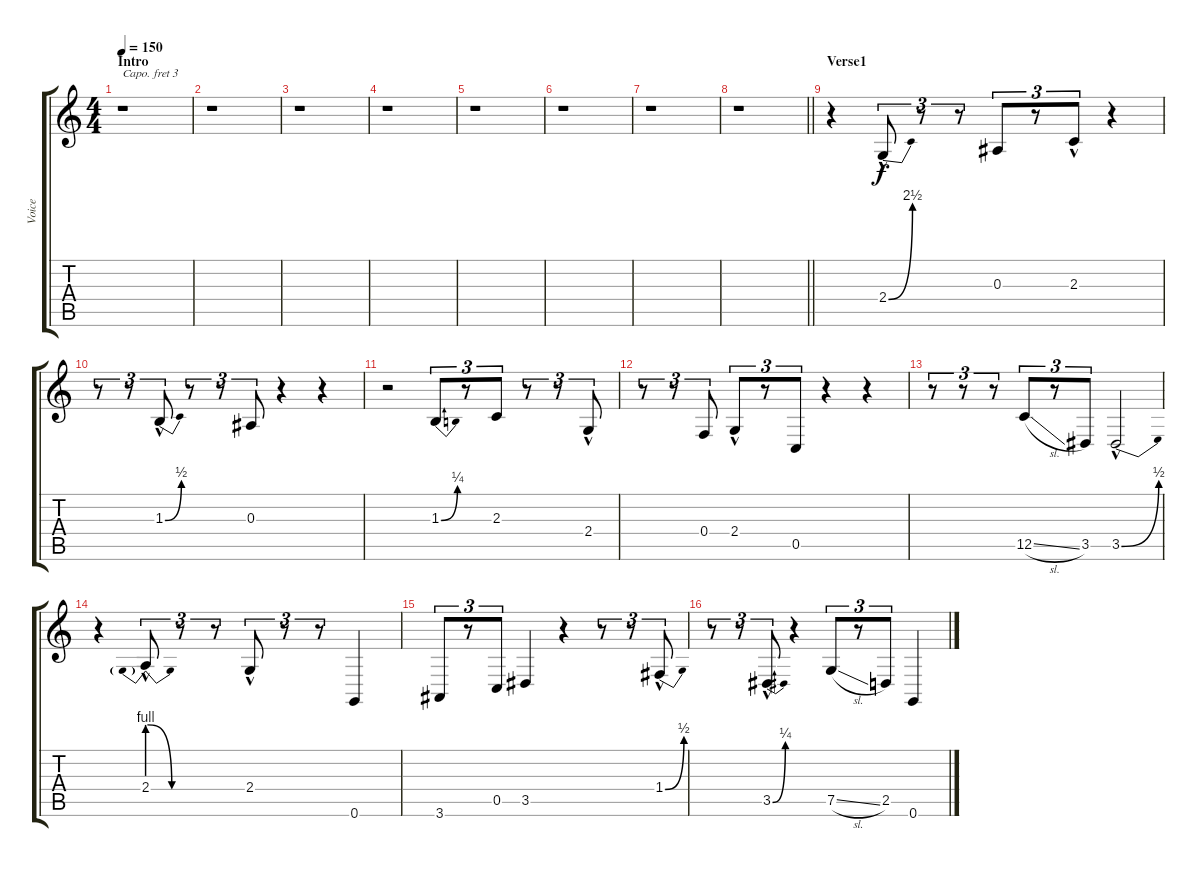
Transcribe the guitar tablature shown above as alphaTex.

\track ("Voice" "Voice") {instrument clarinet}
\staff {score tabs}
\capo 3
\tuning (E4 B3 G3 D3 A2 E2) {hide}
\ts (4 4)
\section ("" "Intro")
\tempo 150
\clef g2
\ks c
r.1{dy f instrument clarinet} |
r.1 |
r.1 |
r.1 |
r.1 |
r.1 |
r.1 |
\barLineRight lightlight
r.1 |
\section ("" "Verse1")
r.4 2.4{be (bend 0 0 60 10) hac}.8{tu (3 2)} r.8{tu (3 2)} r.8{tu (3 2)} 0.3.8{tu (3 2)} r.8{tu (3 2)} 2.3{hac}.8{tu (3 2)} r.4 |
r.8{tu (3 2)} r.8{tu (3 2)} 1.3{be (bend 0 0 60 2) hac}.8{tu (3 2)} r.8{tu (3 2)} r.8{tu (3 2)} 0.3.8{tu (3 2)} r.4 r.4 |
r.2 1.3{be (bend 0 0 60 1)}.8{tu (3 2)} r.8{tu (3 2)} 2.3.8{tu (3 2)} r.8{tu (3 2)} r.8{tu (3 2)} 2.4{hac}.8{tu (3 2)} |
r.8{tu (3 2)} r.8{tu (3 2)} 0.4.8{tu (3 2)} 2.4{hac}.8{tu (3 2)} r.8{tu (3 2)} 0.5.8{tu (3 2)} r.4 r.4 |
r.8{tu (3 2)} r.8{tu (3 2)} r.8{tu (3 2)} 12.5{sl}.8{tu (3 2)} r.8{tu (3 2)} 3.5.8{tu (3 2)} 3.5{be (bend 0 0 60 2) hac}.2 |
r.4 2.4{be (prebendrelease 0 4 60 0) hac}.8{tu (3 2)} r.8{tu (3 2)} r.8{tu (3 2)} 2.4{hac}.8{tu (3 2)} r.8{tu (3 2)} r.8{tu (3 2)} 0.6.4 |
3.6.8{tu (3 2)} r.8{tu (3 2)} 0.5.8{tu (3 2)} 3.5.4 r.4 r.8{tu (3 2)} r.8{tu (3 2)} 1.4{be (bend 0 0 60 2) hac}.8{tu (3 2)} |
r.8{tu (3 2)} r.8{tu (3 2)} 3.5{be (bend 0 0 60 1) hac}.8{tu (3 2)} r.4 7.5{sl}.8{tu (3 2)} r.8{tu (3 2)} 2.5.8{tu (3 2)} 0.6.4
